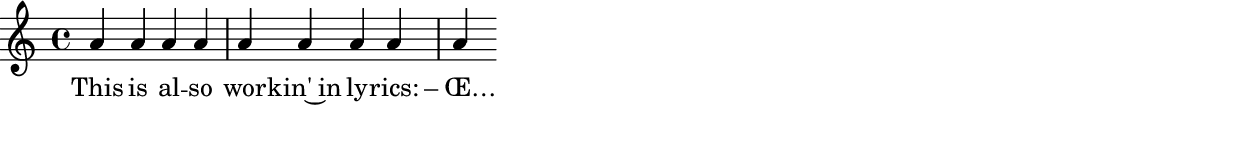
%% Generated by lilypond-book.py
%% Options: [exampleindent=10.16\mm,indent=0\mm,line-width=160\mm,quote]
\include "lilypond-book-preamble.ly"


% ****************************************************************
% Start cut-&-pastable-section
% ****************************************************************



\paper {
  indent = 0\mm
  line-width = 160\mm
  % offset the left padding, also add 1mm as lilypond creates cropped
  % images with a little space on the right
  line-width = #(- line-width (* mm  3.000000) (* mm 1))
  line-width = 160\mm - 2.0 * 10.16\mm
  % offset the left padding, also add 1mm as lilypond creates cropped
  % images with a little space on the right
  line-width = #(- line-width (* mm  3.000000) (* mm 1))
}

\layout {
  
}





% ****************************************************************
% ly snippet:
% ****************************************************************
\sourcefileline 2615
\paper {
  #(include-special-characters)
}

\markup "&flqq; &ndash; &OE;uvre incomplète&hellip; &frqq;"

\score {
  \new Staff { \repeat unfold 9 a'4 }
  \addlyrics {
    This is al -- so wor -- kin'~in ly -- rics: &ndash;_&OE;&hellip;
  }
}

\markup \column {
  "The replacement can be disabled:"
  "&ndash; &OE; &hellip;"
  \override #'(replacement-alist . ()) "&ndash; &OE; &hellip;"
}



% ****************************************************************
% end ly snippet
% ****************************************************************
